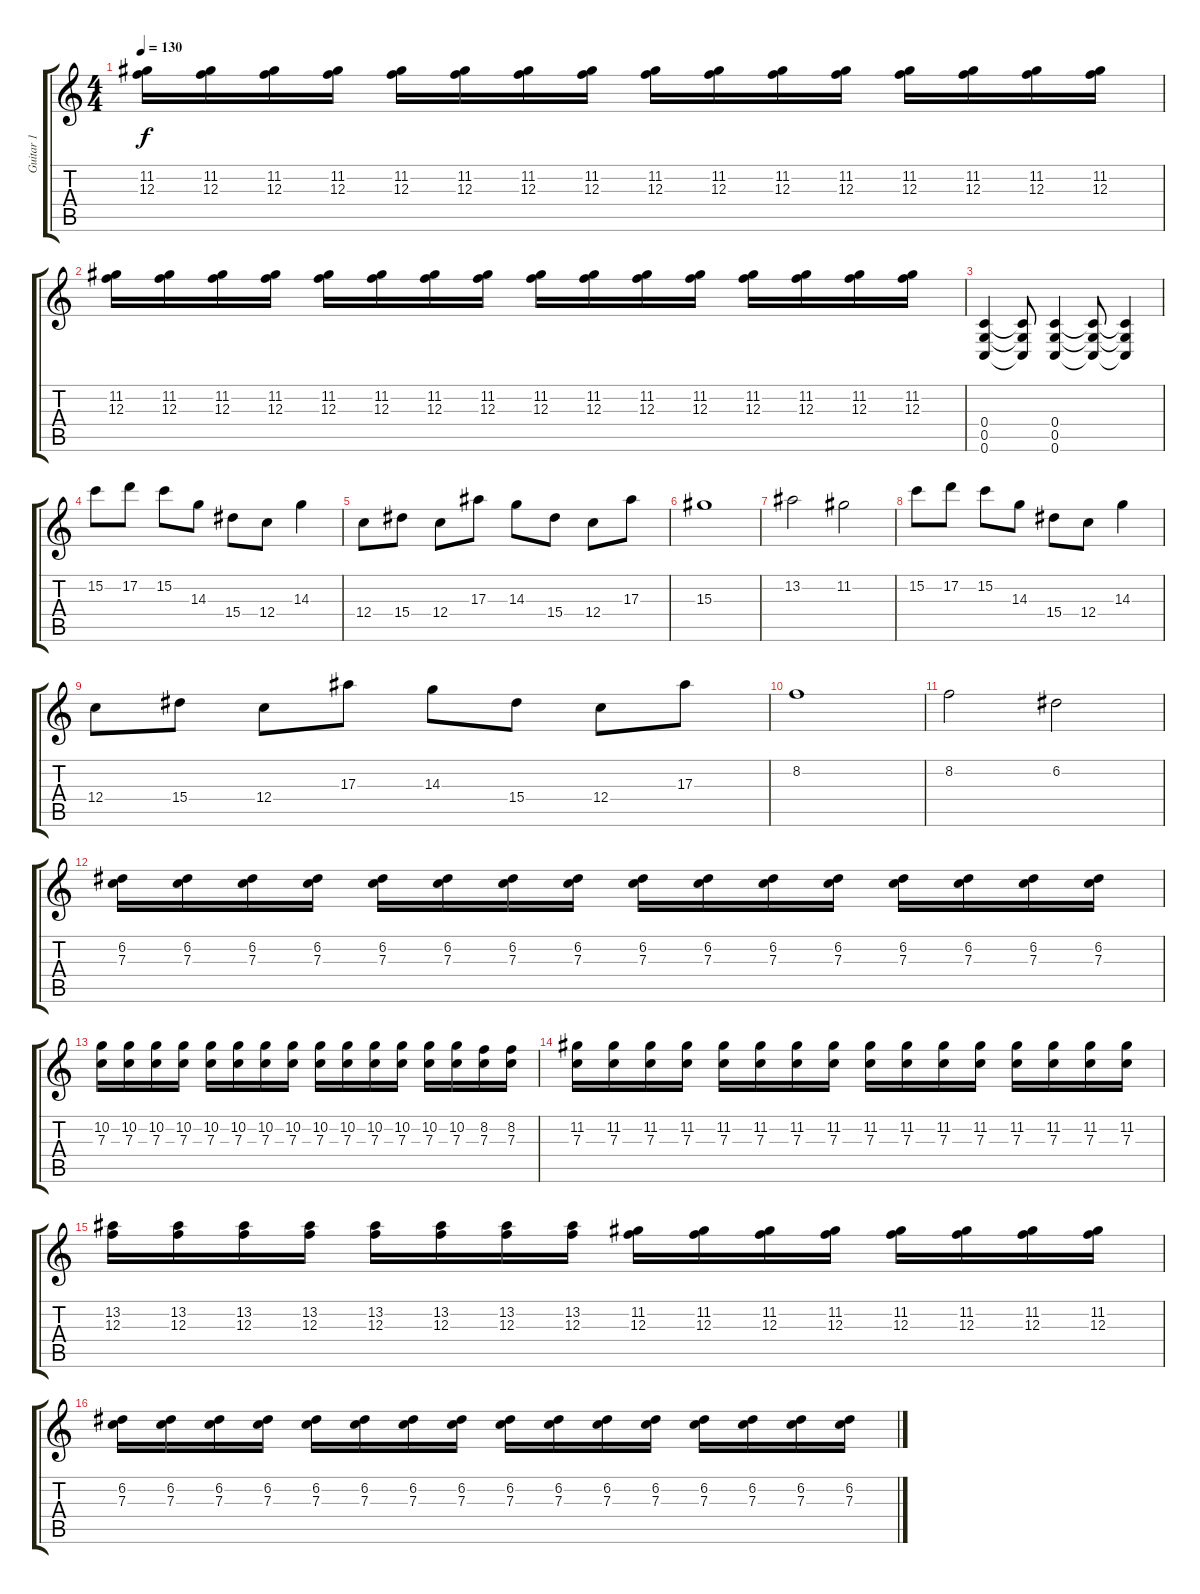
\track ("Guitar 1" "Guitar 1") {instrument distortionguitar}
\staff {score tabs}
\tuning (D4 A3 F3 C3 G2 C2) {hide}
\ts (4 4)
\tempo 130
\clef g2
\ks c
(11.2 12.3).16{dy f} (11.2 12.3).16 (11.2 12.3).16 (11.2 12.3).16 (11.2 12.3).16 (11.2 12.3).16 (11.2 12.3).16 (11.2 12.3).16 (11.2 12.3).16 (11.2 12.3).16 (11.2 12.3).16 (11.2 12.3).16 (11.2 12.3).16 (11.2 12.3).16 (11.2 12.3).16 (11.2 12.3).16 |
(11.2 12.3).16 (11.2 12.3).16 (11.2 12.3).16 (11.2 12.3).16 (11.2 12.3).16 (11.2 12.3).16 (11.2 12.3).16 (11.2 12.3).16 (11.2 12.3).16 (11.2 12.3).16 (11.2 12.3).16 (11.2 12.3).16 (11.2 12.3).16 (11.2 12.3).16 (11.2 12.3).16 (11.2 12.3).16 |
(0.4 0.5 0.6).4 (0.4{t} 0.5{t} 0.6{t}).8 (0.4 0.5 0.6).4 (0.4{t} 0.5{t} 0.6{t}).8 (0.4{t} 0.5{t} 0.6{t}).4 |
15.2.8{balance 8} 17.2.8 15.2.8 14.3.8 15.4.8 12.4.8 14.3.4 |
12.4.8 15.4.8 12.4.8 17.3.8 14.3.8 15.4.8 12.4.8 17.3.8 |
15.3.1 |
13.2.2 11.2.2 |
15.2.8 17.2.8 15.2.8 14.3.8 15.4.8 12.4.8 14.3.4 |
12.4.8 15.4.8 12.4.8 17.3.8 14.3.8 15.4.8 12.4.8 17.3.8 |
8.2.1 |
8.2.2 6.2.2 |
(6.2 7.3).16{balance 16} (6.2 7.3).16 (6.2 7.3).16 (6.2 7.3).16 (6.2 7.3).16 (6.2 7.3).16 (6.2 7.3).16 (6.2 7.3).16 (6.2 7.3).16 (6.2 7.3).16 (6.2 7.3).16 (6.2 7.3).16 (6.2 7.3).16 (6.2 7.3).16 (6.2 7.3).16 (6.2 7.3).16 |
(10.2 7.3).16 (10.2 7.3).16 (10.2 7.3).16 (10.2 7.3).16 (10.2 7.3).16 (10.2 7.3).16 (10.2 7.3).16 (10.2 7.3).16 (10.2 7.3).16 (10.2 7.3).16 (10.2 7.3).16 (10.2 7.3).16 (10.2 7.3).16 (10.2 7.3).16 (8.2 7.3).16 (8.2 7.3).16 |
(11.2 7.3).16 (11.2 7.3).16 (11.2 7.3).16 (11.2 7.3).16 (11.2 7.3).16 (11.2 7.3).16 (11.2 7.3).16 (11.2 7.3).16 (11.2 7.3).16 (11.2 7.3).16 (11.2 7.3).16 (11.2 7.3).16 (11.2 7.3).16 (11.2 7.3).16 (11.2 7.3).16 (11.2 7.3).16 |
(13.2 12.3).16 (13.2 12.3).16 (13.2 12.3).16 (13.2 12.3).16 (13.2 12.3).16 (13.2 12.3).16 (13.2 12.3).16 (13.2 12.3).16 (11.2 12.3).16 (11.2 12.3).16 (11.2 12.3).16 (11.2 12.3).16 (11.2 12.3).16 (11.2 12.3).16 (11.2 12.3).16 (11.2 12.3).16 |
(6.2 7.3).16 (6.2 7.3).16 (6.2 7.3).16 (6.2 7.3).16 (6.2 7.3).16 (6.2 7.3).16 (6.2 7.3).16 (6.2 7.3).16 (6.2 7.3).16 (6.2 7.3).16 (6.2 7.3).16 (6.2 7.3).16 (6.2 7.3).16 (6.2 7.3).16 (6.2 7.3).16 (6.2 7.3).16
